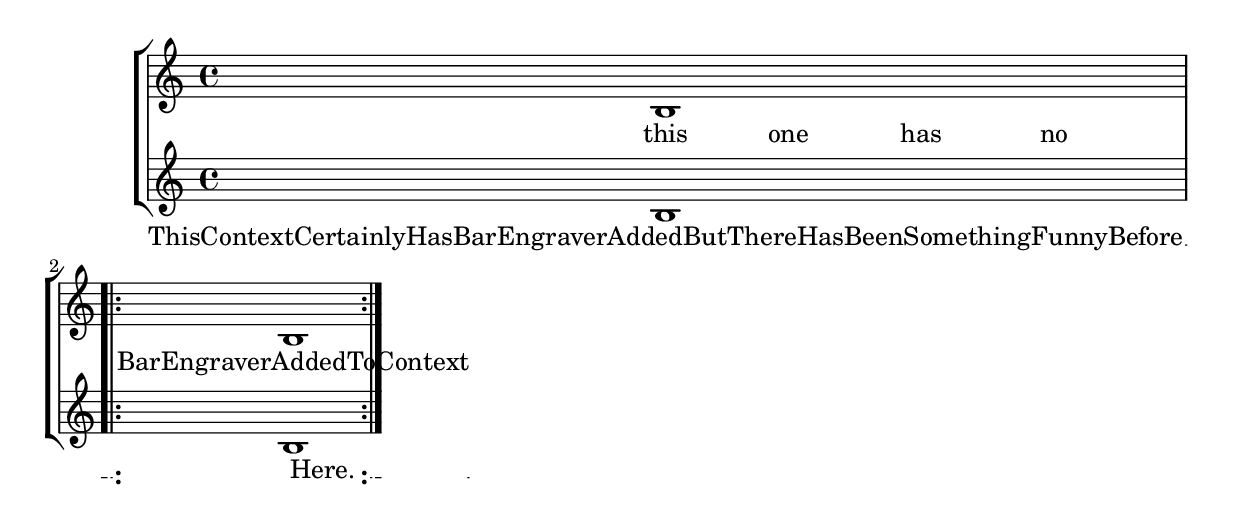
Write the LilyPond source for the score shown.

\version "2.1.26"

\header{
texidoc="
Adding a @code{Bar_engraver} to the Lyrics context makes sure that
lyrics do not collide with barlines.
"
}

\score {
	\context StaffGroup <<
	\notes \context Staff {
	        b1 \bar "|:" b1 \bar ":|"
	}
	\lyrics <<
	 	\context LyricsWithBars {
%		        thisContextHasBarEngraver1  added
		        ThisContextCertainlyHasBarEngraverAddedButThereHasBeenSomethingFunnyBefore1.  Here.
		}
		\context Lyrics {
		        this4 one has no BarEngraverAddedToContext1
		}
	>>
	\notes \new Staff { b1 b1 }
	>>
	\paper {
		raggedright = ##t
		\translator {
			\ScoreContext
			\accepts "LyricsWithBars"
		}
		\translator {
			\LyricsContext
			\consists "Bar_engraver"
			\name "LyricsWithBars"
		}
	}
}

